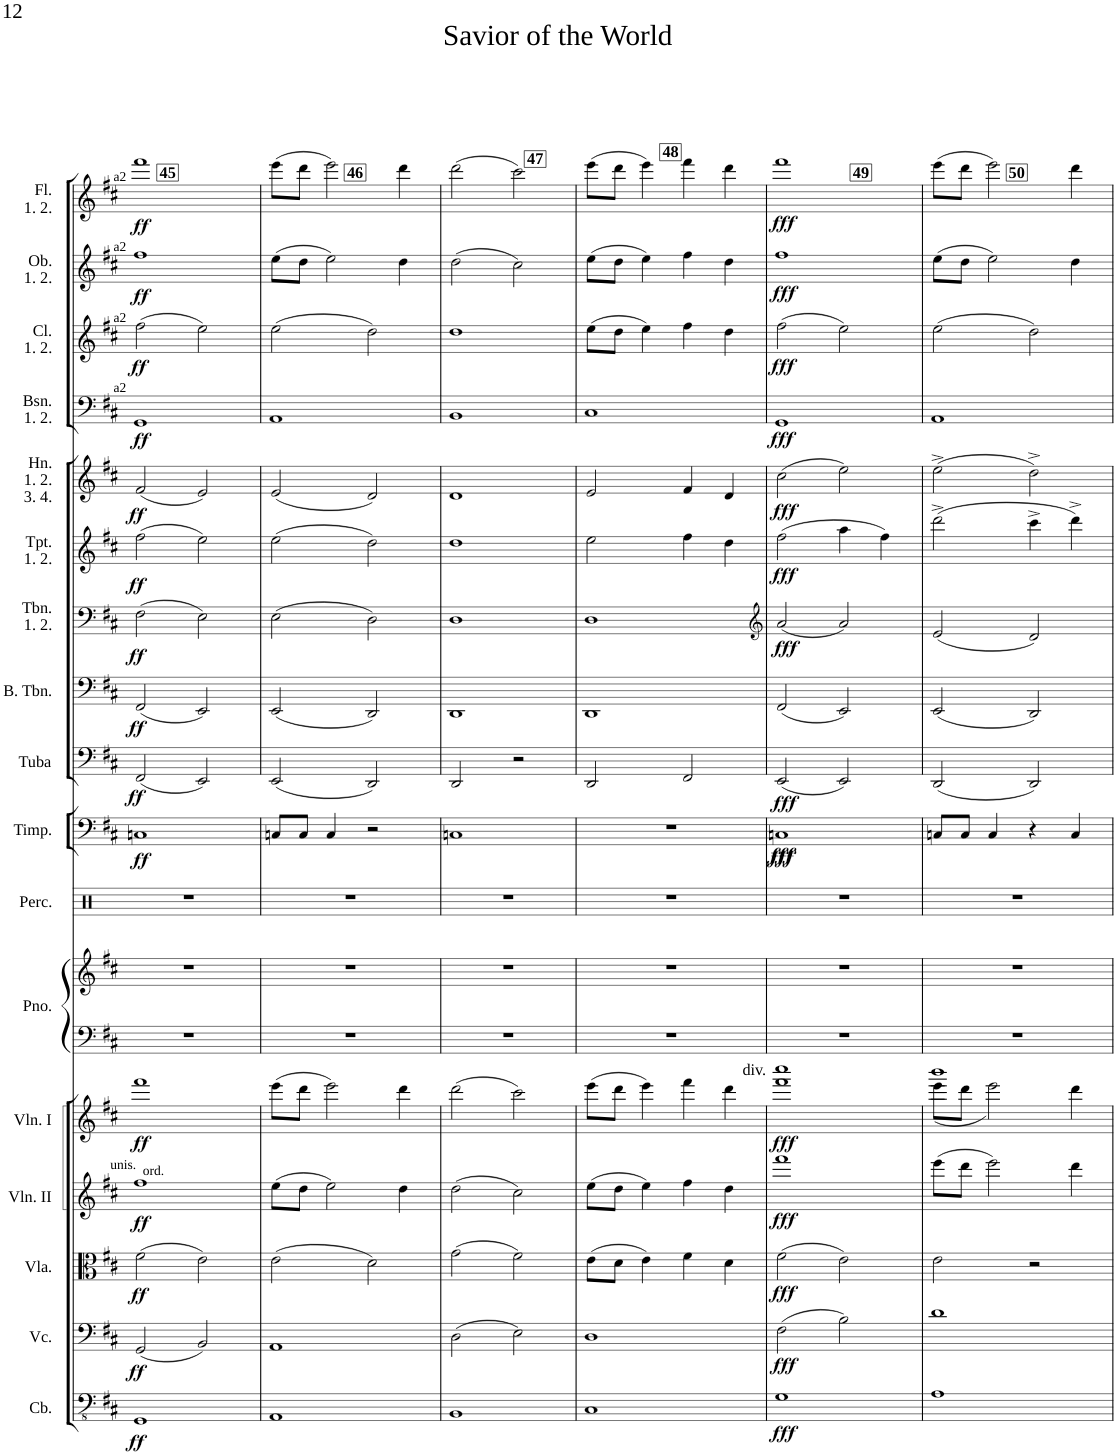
**kern	**dynam	**kern	**dynam	**kern	**dynam	**kern	**dynam	**kern	**dynam	**kern	**kern	**kern	**kern	**dynam	**kern	**dynam	**kern	**dynam	**kern	**dynam	**kern	**dynam	**kern	**dynam	**kern	**dynam	**kern	**dynam	**kern	**dynam	**kern	**dynam
*part17	*part17	*part16	*part16	*part15	*part15	*part14	*part14	*part13	*part13	*part12	*part12	*part11	*part10	*part10	*part9	*part9	*part8	*part8	*part7	*part7	*part6	*part6	*part5	*part5	*part4	*part4	*part3	*part3	*part2	*part2	*part1	*part1
*staff18	*staff18	*staff17	*staff17	*staff16	*staff16	*staff15	*staff15	*staff14	*staff14	*staff13	*staff12	*staff11	*staff10	*staff10	*staff9	*staff9	*staff8	*staff8	*staff7	*staff7	*staff6	*staff6	*staff5	*staff5	*staff4	*staff4	*staff3	*staff3	*staff2	*staff2	*staff1	*staff1
*I"Contrabasses	*	*I"Violoncellos	*	*I"Violas	*	*I"Violins II	*	*I"Violins I	*	*I"Piano	*	*I"Mark Tree	*I"1 Timpani in C	*	*I"1 Tuba	*	*I"1 Bass Trombone	*	*I"2 Tenor Trombones	*	*I"3 Trumpets in Bb	*	*I"4 Horns in F	*	*I"2 Bassoons	*	*I"2 Clarinets in Bb	*	*I"2 Oboes	*	*I"2 Flutes	*
*I'Cb.	*	*I'Vc.	*	*I'Vla.	*	*I'Vln. II	*	*I'Vln. I	*	*I'Pno.	*	*	*I'Timp.	*	*I'Tuba	*	*I'B. Tbn.	*	*I'Tbn. 1. 2.	*	*I'Tpt. 1. 2.	*	*I'Hn. 1. 2. 3. 4.	*	*I'Bsn. 1. 2.	*	*I'Cl. 1. 2.	*	*I'Ob. 1. 2.	*	*I'Fl. 1. 2.	*
!!LO:PB:g=z
*clefFv4	*	*clefF4	*	*clefC3	*	*clefG2	*	*clefG2	*	*clefF4	*clefG2	*clefX	*clefF4	*	*clefF4	*	*clefF4	*	*clefF4	*	*clefG2	*	*clefG2	*	*clefF4	*	*clefG2	*	*clefG2	*	*clefG2	*
*	*	*	*	*	*	*	*	*	*	*	*	*	*	*	*	*	*	*	*	*	*ITrd1c2	*	*ITrd4c7	*	*	*	*ITrd1c2	*	*	*	*	*
*k[f#c#]	*	*k[f#c#]	*	*k[f#c#]	*	*k[f#c#]	*	*k[f#c#]	*	*k[f#c#]	*k[f#c#]	*k[]	*k[f#c#]	*	*k[f#c#]	*	*k[f#c#]	*	*k[f#c#]	*	*k[f#c#]	*	*k[f#c#]	*	*k[f#c#]	*	*k[f#c#]	*	*k[f#c#]	*	*k[f#c#]	*
*M4/4	*	*M4/4	*	*M4/4	*	*M4/4	*	*M4/4	*	*M4/4	*M4/4	*M4/4	*M4/4	*	*M4/4	*	*M4/4	*	*M4/4	*	*M4/4	*	*M4/4	*	*M4/4	*	*M4/4	*	*M4/4	*	*M4/4	*
=45	=45	=45	=45	=45	=45	=45	=45	=45	=45	=45	=45	=45	=45	=45	=45	=45	=45	=45	=45	=45	=45	=45	=45	=45	=45	=45	=45	=45	=45	=45	=45	=45
!	!	!	!	!	!	!	!	!	!	!	!	!	!	!	!	!	!	!	!	!	!	!	!	!	!	!	!	!	!	!	!LO:TX:a:t=a2	!
!	!	!	!	!	!	!	!	!	!	!	!	!	!	!	!	!	!	!	!	!	!	!	!	!	!	!	!	!	!LO:TX:a:t=a2	!	!	!
!	!	!	!	!	!	!	!	!	!	!	!	!	!	!	!	!	!	!	!	!	!	!	!	!	!	!	!LO:TX:a:t=a2	!	!	!	!	!
!	!	!	!	!	!	!	!	!	!	!	!	!	!	!	!	!	!	!	!	!	!	!	!	!	!LO:TX:a:t=a2	!	!	!	!	!	!	!
!	!	!	!	!	!	!LO:TX:a:t=unis.	!	!	!	!	!	!	!	!	!	!	!	!	!	!	!	!	!	!	!	!	!	!	!	!	!	!
!	!	!	!	!	!	!LO:TX:a:t=ord.	!	!	!	!	!	!	!	!	!	!	!	!	!	!	!	!	!	!	!	!	!	!	!	!	!	!
!	!LO:DY:b	!	!LO:DY:b	!	!LO:DY:b	!	!LO:DY:b	!	!LO:DY:b	!	!	!	!	!LO:DY:b	!	!LO:DY:b	!	!LO:DY:b	!	!LO:DY:b	!	!LO:DY:b	!	!LO:DY:b	!	!LO:DY:b	!	!LO:DY:b	!	!LO:DY:b	!	!LO:DY:b
1GGG	ff	(2GG/	ff	(2f#\	ff	1ff#	ff	1fff#	ff	1r	1r	1r	1Cn	ff	(2FF#/	ff	(2FF#/	ff	(2F#\	ff	(2ff#\	ff	(2f#/	ff	1GG	ff	(2ff#\	ff	1ff#	ff	1fff#	ff
.	.	2BB/)	.	2e\)	.	.	.	.	.	.	.	.	.	.	2EE/)	.	2EE/)	.	2E\)	.	2ee\)	.	2e/)	.	.	.	2ee\)	.	.	.	.	.
=46	=46	=46	=46	=46	=46	=46	=46	=46	=46	=46	=46	=46	=46	=46	=46	=46	=46	=46	=46	=46	=46	=46	=46	=46	=46	=46	=46	=46	=46	=46	=46	=46
1AAA	.	1AA	.	(2e\	.	(8ee\L	.	(8eee\L	.	1r	1r	1r	8Cn/L	.	(2EE/	.	(2EE/	.	(2E\	.	(2ee\	.	(2e/	.	1AA	.	(2ee\	.	(8ee\L	.	(8eee\L	.
.	.	.	.	.	.	8dd\J	.	8ddd\J	.	.	.	.	8C/J	.	.	.	.	.	.	.	.	.	.	.	.	.	.	.	8dd\J	.	8ddd\J	.
.	.	.	.	.	.	2ee\)	.	2eee\)	.	.	.	.	4C/	.	.	.	.	.	.	.	.	.	.	.	.	.	.	.	2ee\)	.	2eee\)	.
.	.	.	.	2d\)	.	.	.	.	.	.	.	.	2r	.	2DD/)	.	2DD/)	.	2D\)	.	2dd\)	.	2d/)	.	.	.	2dd\)	.	.	.	.	.
.	.	.	.	.	.	4dd\	.	4ddd\	.	.	.	.	.	.	.	.	.	.	.	.	.	.	.	.	.	.	.	.	4dd\	.	4ddd\	.
=47	=47	=47	=47	=47	=47	=47	=47	=47	=47	=47	=47	=47	=47	=47	=47	=47	=47	=47	=47	=47	=47	=47	=47	=47	=47	=47	=47	=47	=47	=47	=47	=47
1BBB	.	(2D\	.	(2g\	.	(2dd\	.	(2ddd\	.	1r	1r	1r	1Cn	.	2DD/	.	1DD	.	1D	.	1dd	.	1d	.	1BB	.	1dd	.	(2dd\	.	(2ddd\	.
.	.	2E\)	.	2f#\)	.	2cc#\)	.	2ccc#\)	.	.	.	.	.	.	2r	.	.	.	.	.	.	.	.	.	.	.	.	.	2cc#\)	.	2ccc#\)	.
=48	=48	=48	=48	=48	=48	=48	=48	=48	=48	=48	=48	=48	=48	=48	=48	=48	=48	=48	=48	=48	=48	=48	=48	=48	=48	=48	=48	=48	=48	=48	=48	=48
1CC#	.	1D	.	(8e\L	.	(8ee\L	.	(8eee\L	.	1r	1r	1r	1r	.	2DD/	.	1DD	.	1D	.	2ee\	.	2e/	.	1C#	.	(8ee\L	.	(8ee\L	.	(8eee\L	.
.	.	.	.	8d\J	.	8dd\J	.	8ddd\J	.	.	.	.	.	.	.	.	.	.	.	.	.	.	.	.	.	.	8dd\J	.	8dd\J	.	8ddd\J	.
.	.	.	.	4e\)	.	4ee\)	.	4eee\)	.	.	.	.	.	.	.	.	.	.	.	.	.	.	.	.	.	.	4ee\)	.	4ee\)	.	4eee\)	.
.	.	.	.	4f#\	.	4ff#\	.	4fff#\	.	.	.	.	.	.	2FF#/	.	.	.	.	.	4ff#\	.	4f#/	.	.	.	4ff#\	.	4ff#\	.	4fff#\	.
.	.	.	.	4d\	.	4dd\	.	4ddd\	.	.	.	.	.	.	.	.	.	.	.	.	4dd\	.	4d/	.	.	.	4dd\	.	4dd\	.	4ddd\	.
=49	=49	=49	=49	=49	=49	=49	=49	=49	=49	=49	=49	=49	=49	=49	=49	=49	=49	=49	=49	=49	=49	=49	=49	=49	=49	=49	=49	=49	=49	=49	=49	=49
*	*	*	*	*	*	*	*	*	*	*	*	*	*	*	*	*	*	*	*clefG2	*	*	*	*	*	*	*	*	*	*	*	*	*
!	!	!	!	!	!	!	!	!LO:TX:a:t=div.	!	!	!	!	!	!	!	!	!	!	!	!	!	!	!	!	!	!	!	!	!	!	!	!
!	!LO:DY:b	!	!LO:DY:b	!	!LO:DY:b	!	!LO:DY:b	!	!LO:DY:b	!	!	!	!	!LO:DY:b	!	!	!	!	!	!	!	!	!	!	!	!	!	!	!	!	!	!
!	!	!	!	!	!	!	!	!	!	!	!	!	!	!LO:DY:n=1:b	!	!LO:DY:b	!	!	!	!LO:DY:b	!	!LO:DY:b	!	!LO:DY:b	!	!LO:DY:b	!	!LO:DY:b	!	!LO:DY:b	!	!LO:DY:b
1GG	fff	(2F#\	fff	(2f#\	fff	1fff#	fff	1fff# 1cccc#	fff	1r	1r	1r	1Cn	fff fff	(2EE/	fff	(2FF#/	.	(2a/	fff	(2ff#\	fff	(2cc#\	fff	1GG	fff	(2ff#\	fff	1ff#	fff	1fff#	fff
.	.	2B\)	.	2e\)	.	.	.	.	.	.	.	.	.	.	2EE/)	.	2EE/)	.	2a/)	.	4aa\	.	2ee\)	.	.	.	2ee\)	.	.	.	.	.
.	.	.	.	.	.	.	.	.	.	.	.	.	.	.	.	.	.	.	.	.	4ff#\)	.	.	.	.	.	.	.	.	.	.	.
=50	=50	=50	=50	=50	=50	=50	=50	=50	=50	=50	=50	=50	=50	=50	=50	=50	=50	=50	=50	=50	=50	=50	=50	=50	=50	=50	=50	=50	=50	=50	=50	=50
*	*	*	*	*	*	*	*	*^	*	*	*	*	*	*	*	*	*	*	*	*	*	*	*	*	*	*	*	*	*	*	*	*
1AA	.	1d	.	2e\	.	(8eee\L	.	1bbb	(8eee\L	.	1r	1r	1r	8Cn/L	.	(2DD/	.	(2EE/	.	(2e/	.	(2ddd^\	.	(2ee^\	.	1AA	.	(2ee\	.	(8ee\L	.	(8eee\L	.
.	.	.	.	.	.	8ddd\J	.	.	8ddd\J	.	.	.	.	8C/J	.	.	.	.	.	.	.	.	.	.	.	.	.	.	.	8dd\J	.	8ddd\J	.
.	.	.	.	.	.	2eee\)	.	.	2eee\)	.	.	.	.	4C/	.	.	.	.	.	.	.	.	.	.	.	.	.	.	.	2ee\)	.	2eee\)	.
.	.	.	.	2r	.	.	.	.	.	.	.	.	.	4r	.	2DD/)	.	2DD/)	.	2d/)	.	4ccc#^\	.	2dd^\)	.	.	.	2dd\)	.	.	.	.	.
.	.	.	.	.	.	4ddd\	.	.	4ddd\	.	.	.	.	4C/	.	.	.	.	.	.	.	4ddd^\)	.	.	.	.	.	.	.	4dd\	.	4ddd\	.
*	*	*	*	*	*	*	*	*v	*v	*	*	*	*	*	*	*	*	*	*	*	*	*	*	*	*	*	*	*	*	*	*	*	*
=	=	=	=	=	=	=	=	=	=	=	=	=	=	=	=	=	=	=	=	=	=	=	=	=	=	=	=	=	=	=	=	=
*-	*-	*-	*-	*-	*-	*-	*-	*-	*-	*-	*-	*-	*-	*-	*-	*-	*-	*-	*-	*-	*-	*-	*-	*-	*-	*-	*-	*-	*-	*-	*-	*-
